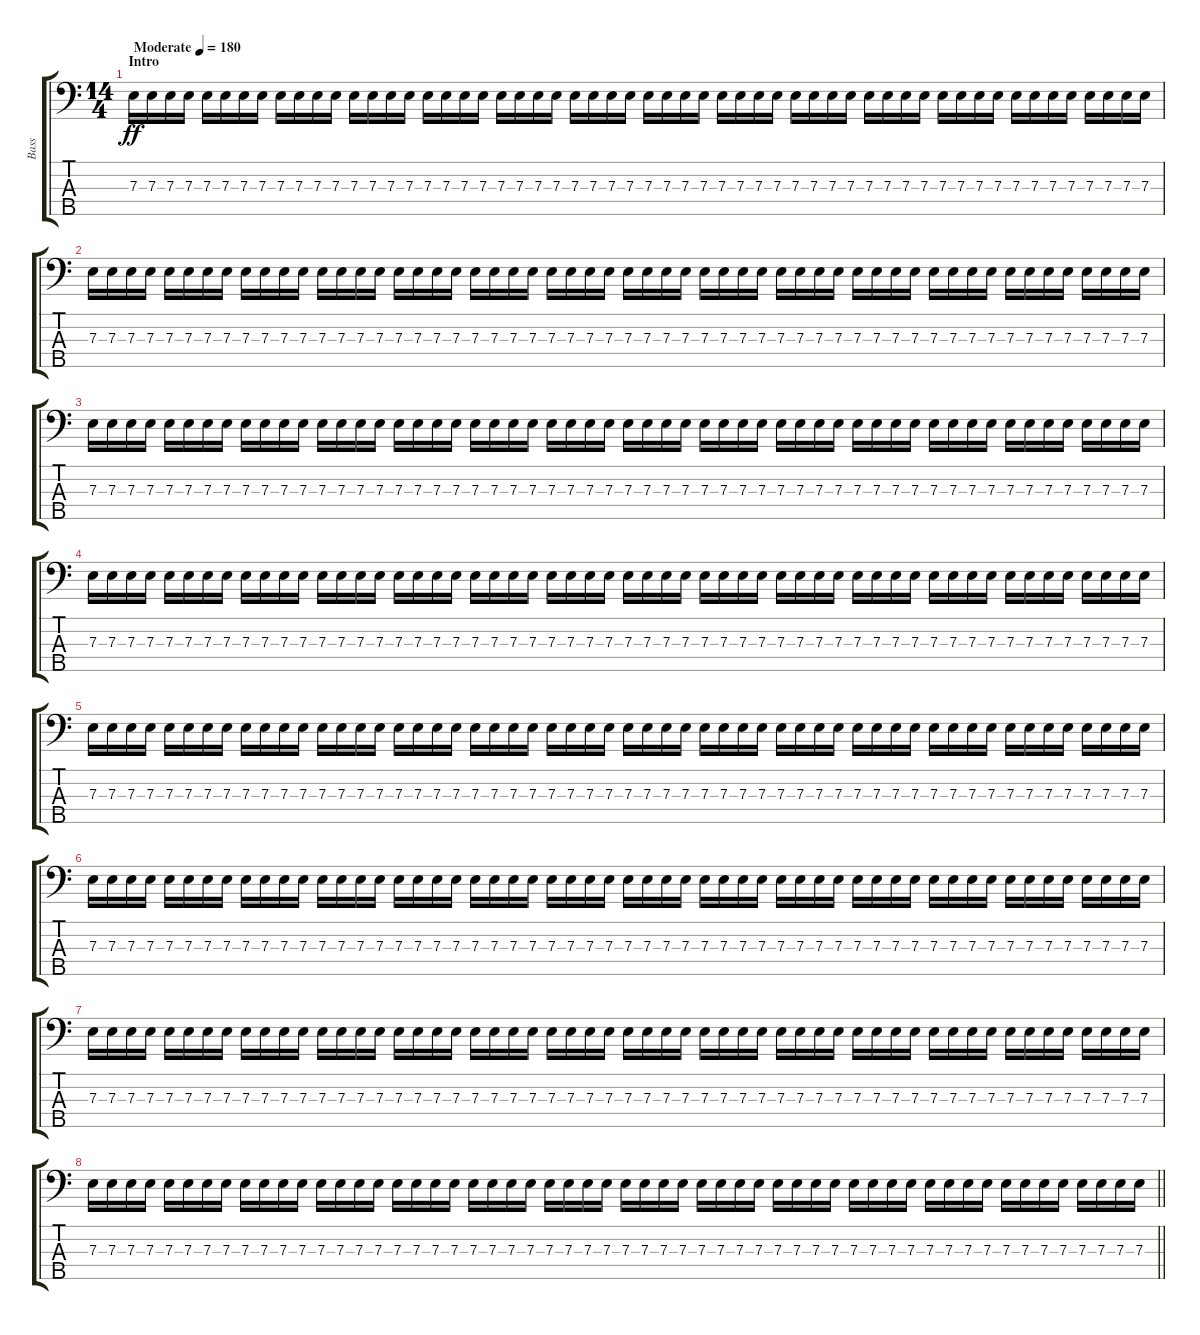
\track ("Bass" "Bass") {instrument electricbassfinger}
\staff {score tabs}
\tuning (G2 D2 A1 E1 B0) {hide}
\ts (14 4)
\section ("" "Intro")
\tempo (180 "Moderate")
\clef f4
\ks c
7.3.16{dy ff instrument electricbassfinger} 7.3.16 7.3.16 7.3.16 7.3.16 7.3.16 7.3.16 7.3.16 7.3.16 7.3.16 7.3.16 7.3.16 7.3.16 7.3.16 7.3.16 7.3.16 7.3.16 7.3.16 7.3.16 7.3.16 7.3.16 7.3.16 7.3.16 7.3.16 7.3.16 7.3.16 7.3.16 7.3.16 7.3.16 7.3.16 7.3.16 7.3.16 7.3.16 7.3.16 7.3.16 7.3.16 7.3.16 7.3.16 7.3.16 7.3.16 7.3.16 7.3.16 7.3.16 7.3.16 7.3.16 7.3.16 7.3.16 7.3.16 7.3.16 7.3.16 7.3.16 7.3.16 7.3.16 7.3.16 7.3.16 7.3.16 |
7.3.16 7.3.16 7.3.16 7.3.16 7.3.16 7.3.16 7.3.16 7.3.16 7.3.16 7.3.16 7.3.16 7.3.16 7.3.16 7.3.16 7.3.16 7.3.16 7.3.16 7.3.16 7.3.16 7.3.16 7.3.16 7.3.16 7.3.16 7.3.16 7.3.16 7.3.16 7.3.16 7.3.16 7.3.16 7.3.16 7.3.16 7.3.16 7.3.16 7.3.16 7.3.16 7.3.16 7.3.16 7.3.16 7.3.16 7.3.16 7.3.16 7.3.16 7.3.16 7.3.16 7.3.16 7.3.16 7.3.16 7.3.16 7.3.16 7.3.16 7.3.16 7.3.16 7.3.16 7.3.16 7.3.16 7.3.16 |
7.3.16 7.3.16 7.3.16 7.3.16 7.3.16 7.3.16 7.3.16 7.3.16 7.3.16 7.3.16 7.3.16 7.3.16 7.3.16 7.3.16 7.3.16 7.3.16 7.3.16 7.3.16 7.3.16 7.3.16 7.3.16 7.3.16 7.3.16 7.3.16 7.3.16 7.3.16 7.3.16 7.3.16 7.3.16 7.3.16 7.3.16 7.3.16 7.3.16 7.3.16 7.3.16 7.3.16 7.3.16 7.3.16 7.3.16 7.3.16 7.3.16 7.3.16 7.3.16 7.3.16 7.3.16 7.3.16 7.3.16 7.3.16 7.3.16 7.3.16 7.3.16 7.3.16 7.3.16 7.3.16 7.3.16 7.3.16 |
7.3.16 7.3.16 7.3.16 7.3.16 7.3.16 7.3.16 7.3.16 7.3.16 7.3.16 7.3.16 7.3.16 7.3.16 7.3.16 7.3.16 7.3.16 7.3.16 7.3.16 7.3.16 7.3.16 7.3.16 7.3.16 7.3.16 7.3.16 7.3.16 7.3.16 7.3.16 7.3.16 7.3.16 7.3.16 7.3.16 7.3.16 7.3.16 7.3.16 7.3.16 7.3.16 7.3.16 7.3.16 7.3.16 7.3.16 7.3.16 7.3.16 7.3.16 7.3.16 7.3.16 7.3.16 7.3.16 7.3.16 7.3.16 7.3.16 7.3.16 7.3.16 7.3.16 7.3.16 7.3.16 7.3.16 7.3.16 |
7.3.16 7.3.16 7.3.16 7.3.16 7.3.16 7.3.16 7.3.16 7.3.16 7.3.16 7.3.16 7.3.16 7.3.16 7.3.16 7.3.16 7.3.16 7.3.16 7.3.16 7.3.16 7.3.16 7.3.16 7.3.16 7.3.16 7.3.16 7.3.16 7.3.16 7.3.16 7.3.16 7.3.16 7.3.16 7.3.16 7.3.16 7.3.16 7.3.16 7.3.16 7.3.16 7.3.16 7.3.16 7.3.16 7.3.16 7.3.16 7.3.16 7.3.16 7.3.16 7.3.16 7.3.16 7.3.16 7.3.16 7.3.16 7.3.16 7.3.16 7.3.16 7.3.16 7.3.16 7.3.16 7.3.16 7.3.16 |
7.3.16 7.3.16 7.3.16 7.3.16 7.3.16 7.3.16 7.3.16 7.3.16 7.3.16 7.3.16 7.3.16 7.3.16 7.3.16 7.3.16 7.3.16 7.3.16 7.3.16 7.3.16 7.3.16 7.3.16 7.3.16 7.3.16 7.3.16 7.3.16 7.3.16 7.3.16 7.3.16 7.3.16 7.3.16 7.3.16 7.3.16 7.3.16 7.3.16 7.3.16 7.3.16 7.3.16 7.3.16 7.3.16 7.3.16 7.3.16 7.3.16 7.3.16 7.3.16 7.3.16 7.3.16 7.3.16 7.3.16 7.3.16 7.3.16 7.3.16 7.3.16 7.3.16 7.3.16 7.3.16 7.3.16 7.3.16 |
7.3.16 7.3.16 7.3.16 7.3.16 7.3.16 7.3.16 7.3.16 7.3.16 7.3.16 7.3.16 7.3.16 7.3.16 7.3.16 7.3.16 7.3.16 7.3.16 7.3.16 7.3.16 7.3.16 7.3.16 7.3.16 7.3.16 7.3.16 7.3.16 7.3.16 7.3.16 7.3.16 7.3.16 7.3.16 7.3.16 7.3.16 7.3.16 7.3.16 7.3.16 7.3.16 7.3.16 7.3.16 7.3.16 7.3.16 7.3.16 7.3.16 7.3.16 7.3.16 7.3.16 7.3.16 7.3.16 7.3.16 7.3.16 7.3.16 7.3.16 7.3.16 7.3.16 7.3.16 7.3.16 7.3.16 7.3.16 |
\barLineRight lightlight
7.3.16 7.3.16 7.3.16 7.3.16 7.3.16 7.3.16 7.3.16 7.3.16 7.3.16 7.3.16 7.3.16 7.3.16 7.3.16 7.3.16 7.3.16 7.3.16 7.3.16 7.3.16 7.3.16 7.3.16 7.3.16 7.3.16 7.3.16 7.3.16 7.3.16 7.3.16 7.3.16 7.3.16 7.3.16 7.3.16 7.3.16 7.3.16 7.3.16 7.3.16 7.3.16 7.3.16 7.3.16 7.3.16 7.3.16 7.3.16 7.3.16 7.3.16 7.3.16 7.3.16 7.3.16 7.3.16 7.3.16 7.3.16 7.3.16 7.3.16 7.3.16 7.3.16 7.3.16 7.3.16 7.3.16 7.3.16
